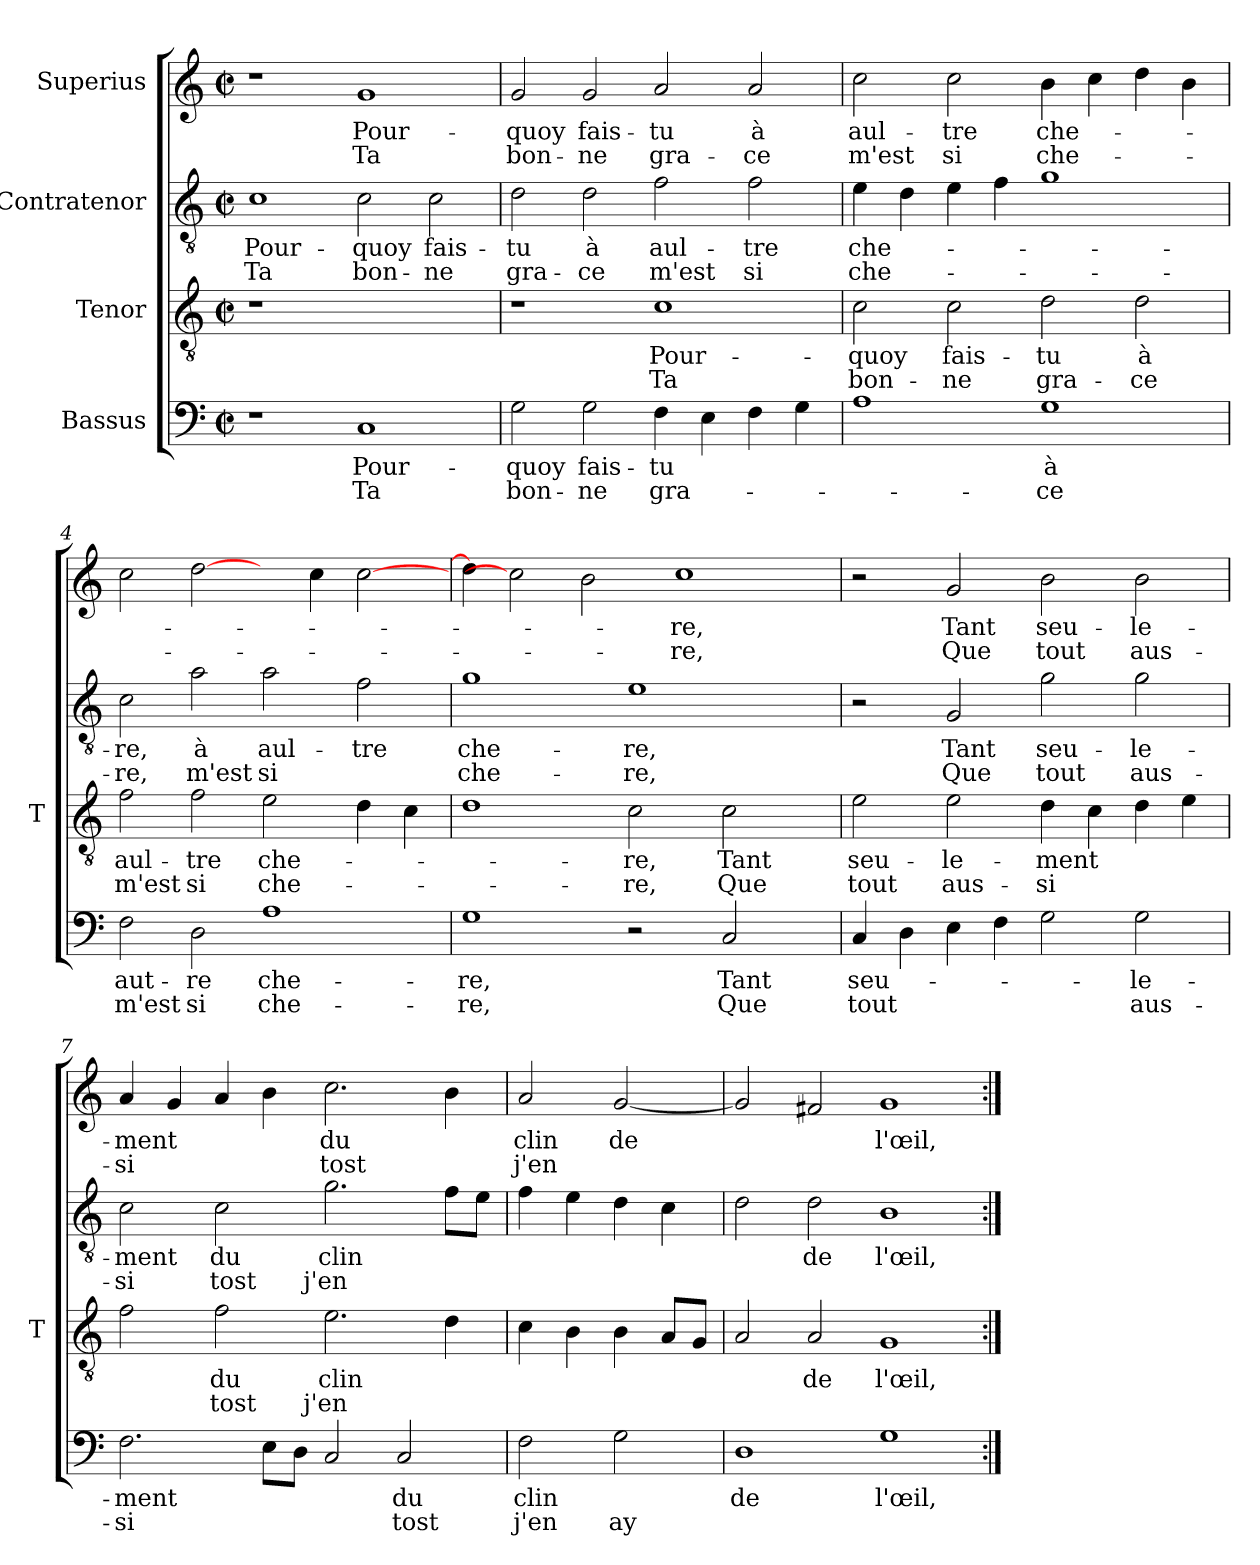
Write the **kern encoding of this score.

**kern	**text	**text	**kern	**text	**text	**kern	**text	**text	**kern	**text	**text
*part4	*part4	*part4	*part3	*part3	*part3	*part2	*part2	*part2	*part1	*part1	*part1
*staff4	*staff4	*staff4	*staff3	*staff3	*staff3	*staff2	*staff2	*staff2	*staff1	*staff1	*staff1
*I"Bassus	*	*	*I"Tenor	*	*	*I"Contratenor	*	*	*I"Superius	*	*
*	*	*	*I'T	*	*	*	*	*	*	*	*
*clefF4	*	*	*clefGv2	*	*	*clefGv2	*	*	*clefG2	*	*
*k[]	*	*	*k[]	*	*	*k[]	*	*	*k[]	*	*
*C:	*	*	*C:	*	*	*C:	*	*	*C:	*	*
*M2/2	*	*	*M2/2	*	*	*M2/2	*	*	*M2/2	*	*
*met(c|)	*	*	*met(c|)	*	*	*met(c|)	*	*	*met(c|)	*	*
=1	=1	=1	=1	=1	=1	=1	=1	=1	=1	=1	=1
1r	.	.	1r	.	.	1c	Pour-	-Ta	1r	.	.
1C	Pour-	-Ta	1ryy	.	.	2c	-quoy	bon-	1g	Pour-	-Ta
.	.	.	.	.	.	2c	fais-	-ne	.	.	.
=2	=2	=2	=2	=2	=2	=2	=2	=2	=2	=2	=2
2G	-quoy	bon-	1r	.	.	2d	-tu	gra-	2g	-quoy	bon-
2G	fais-	-ne	.	.	.	2d	-à	-ce	2g	fais-	-ne
4F	-tu	gra-	1c	Pour-	-Ta	2f	aul-	-m'est	2a	-tu	gra-
4E	.	.	.	.	.	.	.	.	.	.	.
4F	.	.	.	.	.	2f	-tre	-si	2a	-à	-ce
4G	.	.	.	.	.	.	.	.	.	.	.
=3	=3	=3	=3	=3	=3	=3	=3	=3	=3	=3	=3
1A	.	.	2c	-quoy	bon-	4e	che-	che-	2cc	aul-	-m'est
.	.	.	.	.	.	4d	.	.	.	.	.
.	.	.	2c	fais-	-ne	4e	.	.	2cc	-tre	-si
.	.	.	.	.	.	4f	.	.	.	.	.
1G	-à	-ce	2d	-tu	gra-	1g	.	.	4b	che-	che-
.	.	.	.	.	.	.	.	.	4cc	.	.
.	.	.	2d	-à	-ce	.	.	.	4dd	.	.
.	.	.	.	.	.	.	.	.	4b	.	.
=4	=4	=4	=4	=4	=4	=4	=4	=4	=4	=4	=4
2F	aut-	-m'est	2f	aul-	-m'est	2c	-re,	-re,	2cc	.	.
2D	-re	-si	2f	-tre	-si	2a	-à	-m'est	[2dd	.	.
1A	che-	che-	2e	che-	che-	2a	aul-	-si	4ryy	.	.
.	.	.	.	.	.	.	.	.	4cc	.	.
.	.	.	4d	.	.	2f	-tre	.	[2cc	.	.
.	.	.	4c	.	.	.	.	.	.	.	.
=5	=5	=5	=5	=5	=5	=5	=5	=5	=5	=5	=5
1G	-re,	-re,	1d	.	.	1g	che-	che-	4dd]	.	.
.	.	.	.	.	.	.	.	.	2cc]	.	.
.	.	.	.	.	.	.	.	.	2b	.	.
2r	.	.	2c	-re,	-re,	1e	-re,	-re,	.	.	.
.	.	.	.	.	.	.	.	.	1cc	-re,	-re,
2C	-Tant	-Que	2c	-Tant	-Que	.	.	.	.	.	.
4ryy	.	.	4ryy	.	.	4ryy	.	.	.	.	.
!!LO:PB:g=z
=6	=6	=6	=6	=6	=6	=6	=6	=6	=6	=6	=6
4C	seu-	-tout	2e	seu-	-tout	2r	.	.	2r	.	.
4D	.	.	.	.	.	.	.	.	.	.	.
4E	.	.	2e	le-	aus-	2G	-Tant	-Que	2g	-Tant	-Que
4F	.	.	.	.	.	.	.	.	.	.	.
2G	.	.	4d	-ment	-si	2g	seu-	-tout	2b	seu-	-tout
.	.	.	4c	.	.	.	.	.	.	.	.
2G	le-	aus-	4d	.	.	2g	le-	aus-	2b	le-	aus-
.	.	.	4e	.	.	.	.	.	.	.	.
=7	=7	=7	=7	=7	=7	=7	=7	=7	=7	=7	=7
2.F	-ment	-si	2f	.	.	2c	-ment	-si	4a	-ment	-si
.	.	.	.	.	.	.	.	.	4g	.	.
.	.	.	2f	-du	-tost	2c	-du	-tost	4a	.	.
8EL	.	.	.	.	.	.	.	.	4b	.	.
8DJ	.	.	.	.	.	.	.	.	.	.	.
2C	.	.	2.e	-clin	-j'en	2.g	-clin	-j'en	2.cc	-du	-tost
2C	-du	-tost	.	.	.	.	.	.	.	.	.
.	.	.	4d	.	.	8fL	.	.	4b	.	.
.	.	.	.	.	.	8eJ	.	.	.	.	.
=8	=8	=8	=8	=8	=8	=8	=8	=8	=8	=8	=8
2F	-clin	-j'en	4c	.	.	4f	.	.	2a	-clin	-j'en
.	.	.	4B	.	.	4e	.	.	.	.	.
2G	.	-ay	4B	.	.	4d	.	.	[2g	-de	.
.	.	.	8AL	.	.	4c	.	.	.	.	.
.	.	.	8GJ	.	.	.	.	.	.	.	.
=9	=9	=9	=9	=9	=9	=9	=9	=9	=9	=9	=9
1D	-de	.	2A	.	.	2d	.	.	2g]	.	.
.	.	.	2A	-de	.	2d	-de	.	2f#X	.	.
1G	-l'œil,	.	1G	-l'œil,	.	1B	-l'œil,	.	1g	-l'œil,	.
=:|!	=:|!	=:|!	=:|!	=:|!	=:|!	=:|!	=:|!	=:|!	=:|!	=:|!	=:|!
*-	*-	*-	*-	*-	*-	*-	*-	*-	*-	*-	*-
